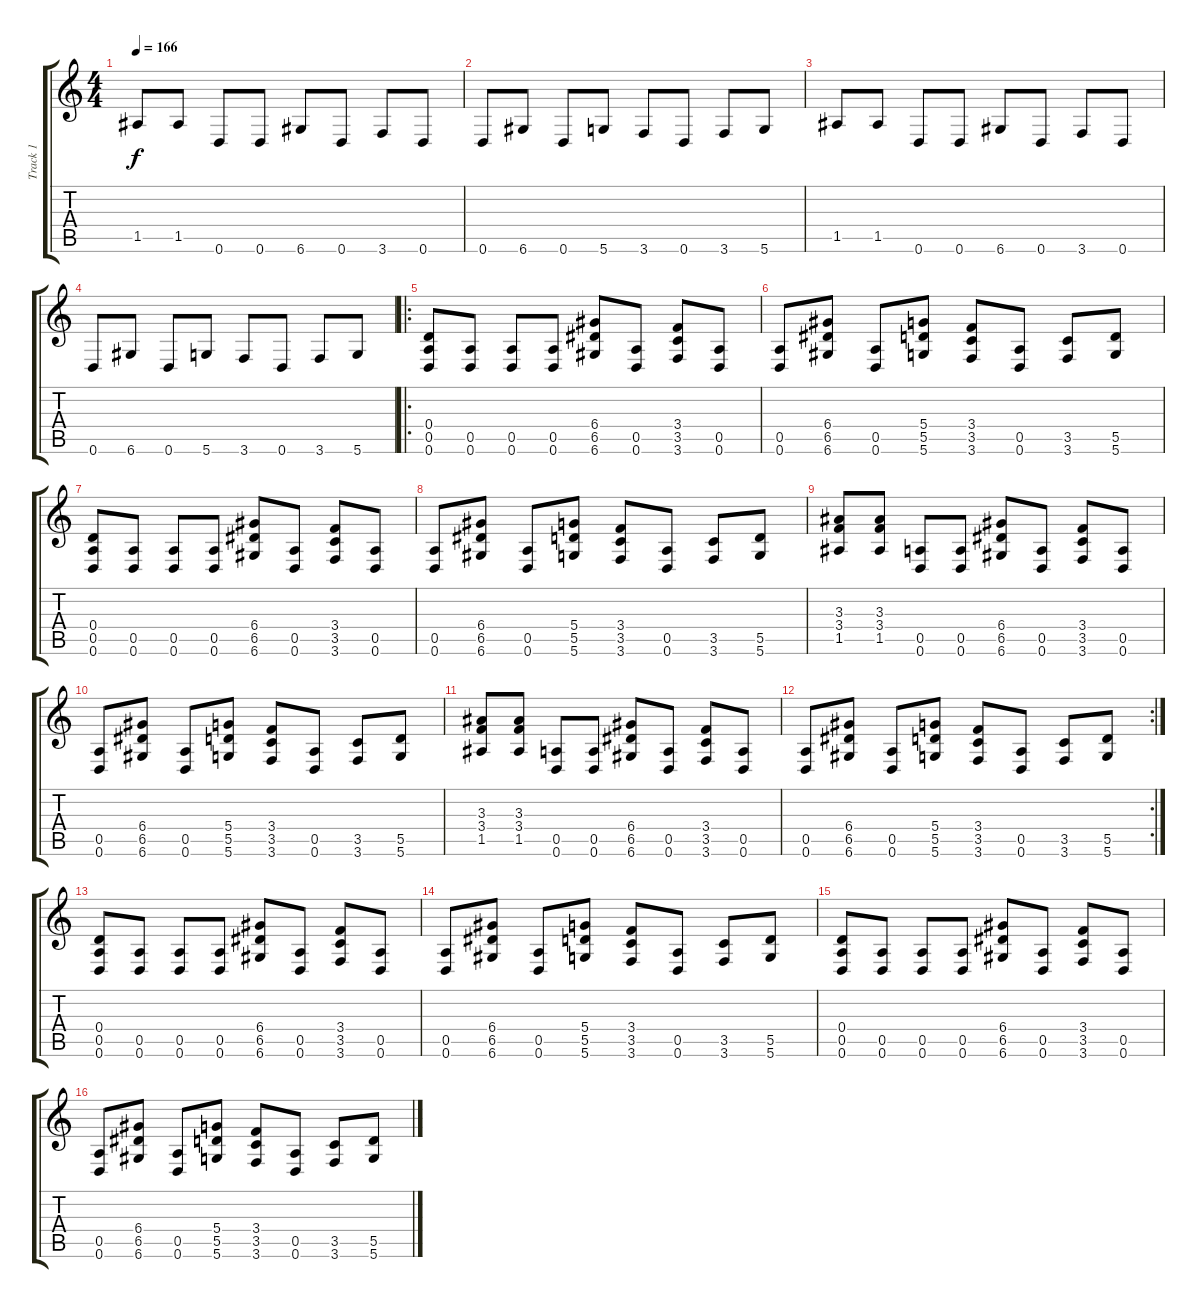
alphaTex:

\track ("Track 1" "Track 1") {instrument distortionguitar}
\staff {score tabs}
\tuning (E4 B3 G3 D3 A2 D2) {hide}
\ts (4 4)
\tempo 166
\clef g2
\ks c
1.5.8{dy f} 1.5.8 0.6.8 0.6.8 6.6.8 0.6.8 3.6.8 0.6.8 |
0.6.8 6.6.8 0.6.8 5.6.8 3.6.8 0.6.8 3.6.8 5.6.8 |
1.5.8 1.5.8 0.6.8 0.6.8 6.6.8 0.6.8 3.6.8 0.6.8 |
0.6.8 6.6.8 0.6.8 5.6.8 3.6.8 0.6.8 3.6.8 5.6.8 |
\ro
(0.4 0.5 0.6).8 (0.5 0.6).8 (0.5 0.6).8 (0.5 0.6).8 (6.4 6.5 6.6).8 (0.5 0.6).8 (3.4 3.5 3.6).8 (0.5 0.6).8 |
(0.5 0.6).8 (6.4 6.5 6.6).8 (0.5 0.6).8 (5.4 5.5 5.6).8 (3.4 3.5 3.6).8 (0.5 0.6).8 (3.5 3.6).8 (5.5 5.6).8 |
(0.4 0.5 0.6).8 (0.5 0.6).8 (0.5 0.6).8 (0.5 0.6).8 (6.4 6.5 6.6).8 (0.5 0.6).8 (3.4 3.5 3.6).8 (0.5 0.6).8 |
(0.5 0.6).8 (6.4 6.5 6.6).8 (0.5 0.6).8 (5.4 5.5 5.6).8 (3.4 3.5 3.6).8 (0.5 0.6).8 (3.5 3.6).8 (5.5 5.6).8 |
(3.3 3.4 1.5).8 (3.3 3.4 1.5).8 (0.5 0.6).8 (0.5 0.6).8 (6.4 6.5 6.6).8 (0.5 0.6).8 (3.4 3.5 3.6).8 (0.5 0.6).8 |
(0.5 0.6).8 (6.4 6.5 6.6).8 (0.5 0.6).8 (5.4 5.5 5.6).8 (3.4 3.5 3.6).8 (0.5 0.6).8 (3.5 3.6).8 (5.5 5.6).8 |
(3.3 3.4 1.5).8 (3.3 3.4 1.5).8 (0.5 0.6).8 (0.5 0.6).8 (6.4 6.5 6.6).8 (0.5 0.6).8 (3.4 3.5 3.6).8 (0.5 0.6).8 |
\rc 2
(0.5 0.6).8 (6.4 6.5 6.6).8 (0.5 0.6).8 (5.4 5.5 5.6).8 (3.4 3.5 3.6).8 (0.5 0.6).8 (3.5 3.6).8 (5.5 5.6).8 |
(0.4 0.5 0.6).8 (0.5 0.6).8 (0.5 0.6).8 (0.5 0.6).8 (6.4 6.5 6.6).8 (0.5 0.6).8 (3.4 3.5 3.6).8 (0.5 0.6).8 |
(0.5 0.6).8 (6.4 6.5 6.6).8 (0.5 0.6).8 (5.4 5.5 5.6).8 (3.4 3.5 3.6).8 (0.5 0.6).8 (3.5 3.6).8 (5.5 5.6).8 |
(0.4 0.5 0.6).8 (0.5 0.6).8 (0.5 0.6).8 (0.5 0.6).8 (6.4 6.5 6.6).8 (0.5 0.6).8 (3.4 3.5 3.6).8 (0.5 0.6).8 |
(0.5 0.6).8 (6.4 6.5 6.6).8 (0.5 0.6).8 (5.4 5.5 5.6).8 (3.4 3.5 3.6).8 (0.5 0.6).8 (3.5 3.6).8 (5.5 5.6).8
